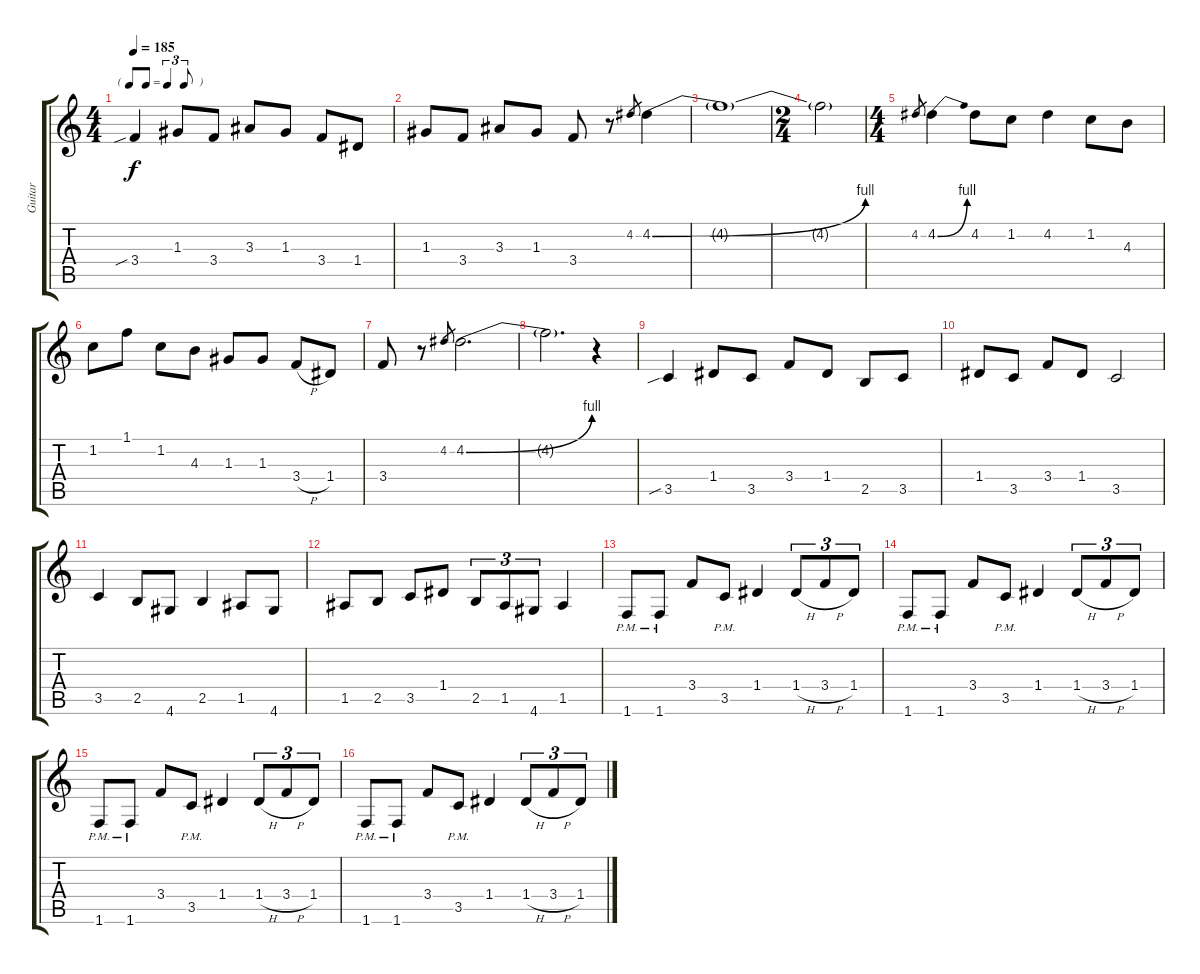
\track ("Guitar" "Guitar") {instrument overdrivenguitar}
\staff {score tabs}
\tuning (E4 B3 G3 D3 A2 E2) {hide}
\ts (4 4)
\tf triplet8th
\tempo 185
\clef g2
\ks c
3.4{sib}.4{dy f} 1.3.8 3.4.8 3.3.8 1.3.8 3.4.8 1.4.8 |
1.3.8 3.4.8 3.3.8 1.3.8 3.4.8 r.8 4.2.8{gr} 4.2{be (bend 0 0 60 4)}.4 |
4.2{t}.1 |
\ts (2 4)
4.2{t}.2 |
\ts (4 4)
4.2.8{gr} 4.2{be (bend 0 0 60 4)}.4 4.2.8 1.2.8 4.2.4 1.2.8 4.3.8 |
1.2.8 1.1.8 1.2.8 4.3.8 1.3.8 1.3.8 3.4{h}.8 1.4.8 |
3.4.8 r.8 4.2.8{gr} 4.2{be (bend 0 0 60 4)}.2{d} |
4.2{t}.2{d} r.4 |
3.5{sib}.4 1.4.8 3.5.8 3.4.8 1.4.8 2.5.8 3.5.8 |
1.4.8 3.5.8 3.4.8 1.4.8 3.5.2 |
3.5.4 2.5.8 4.6.8 2.5.4 1.5.8 4.6.8 |
1.5.8 2.5.8 3.5.8 1.4.8 2.5.8{tu (3 2)} 1.5.8{tu (3 2)} 4.6.8{tu (3 2)} 1.5.4 |
1.6{pm}.8{volume 11} 1.6{pm}.8 3.4.8 3.5{pm}.8 1.4.4 1.4{h}.8{tu (3 2)} 3.4{h}.8{tu (3 2)} 1.4.8{tu (3 2)} |
1.6{pm}.8 1.6{pm}.8 3.4.8 3.5{pm}.8 1.4.4 1.4{h}.8{tu (3 2)} 3.4{h}.8{tu (3 2)} 1.4.8{tu (3 2)} |
1.6{pm}.8 1.6{pm}.8 3.4.8 3.5{pm}.8 1.4.4 1.4{h}.8{tu (3 2)} 3.4{h}.8{tu (3 2)} 1.4.8{tu (3 2)} |
1.6{pm}.8 1.6{pm}.8 3.4.8 3.5{pm}.8 1.4.4 1.4{h}.8{tu (3 2)} 3.4{h}.8{tu (3 2)} 1.4.8{tu (3 2)}
